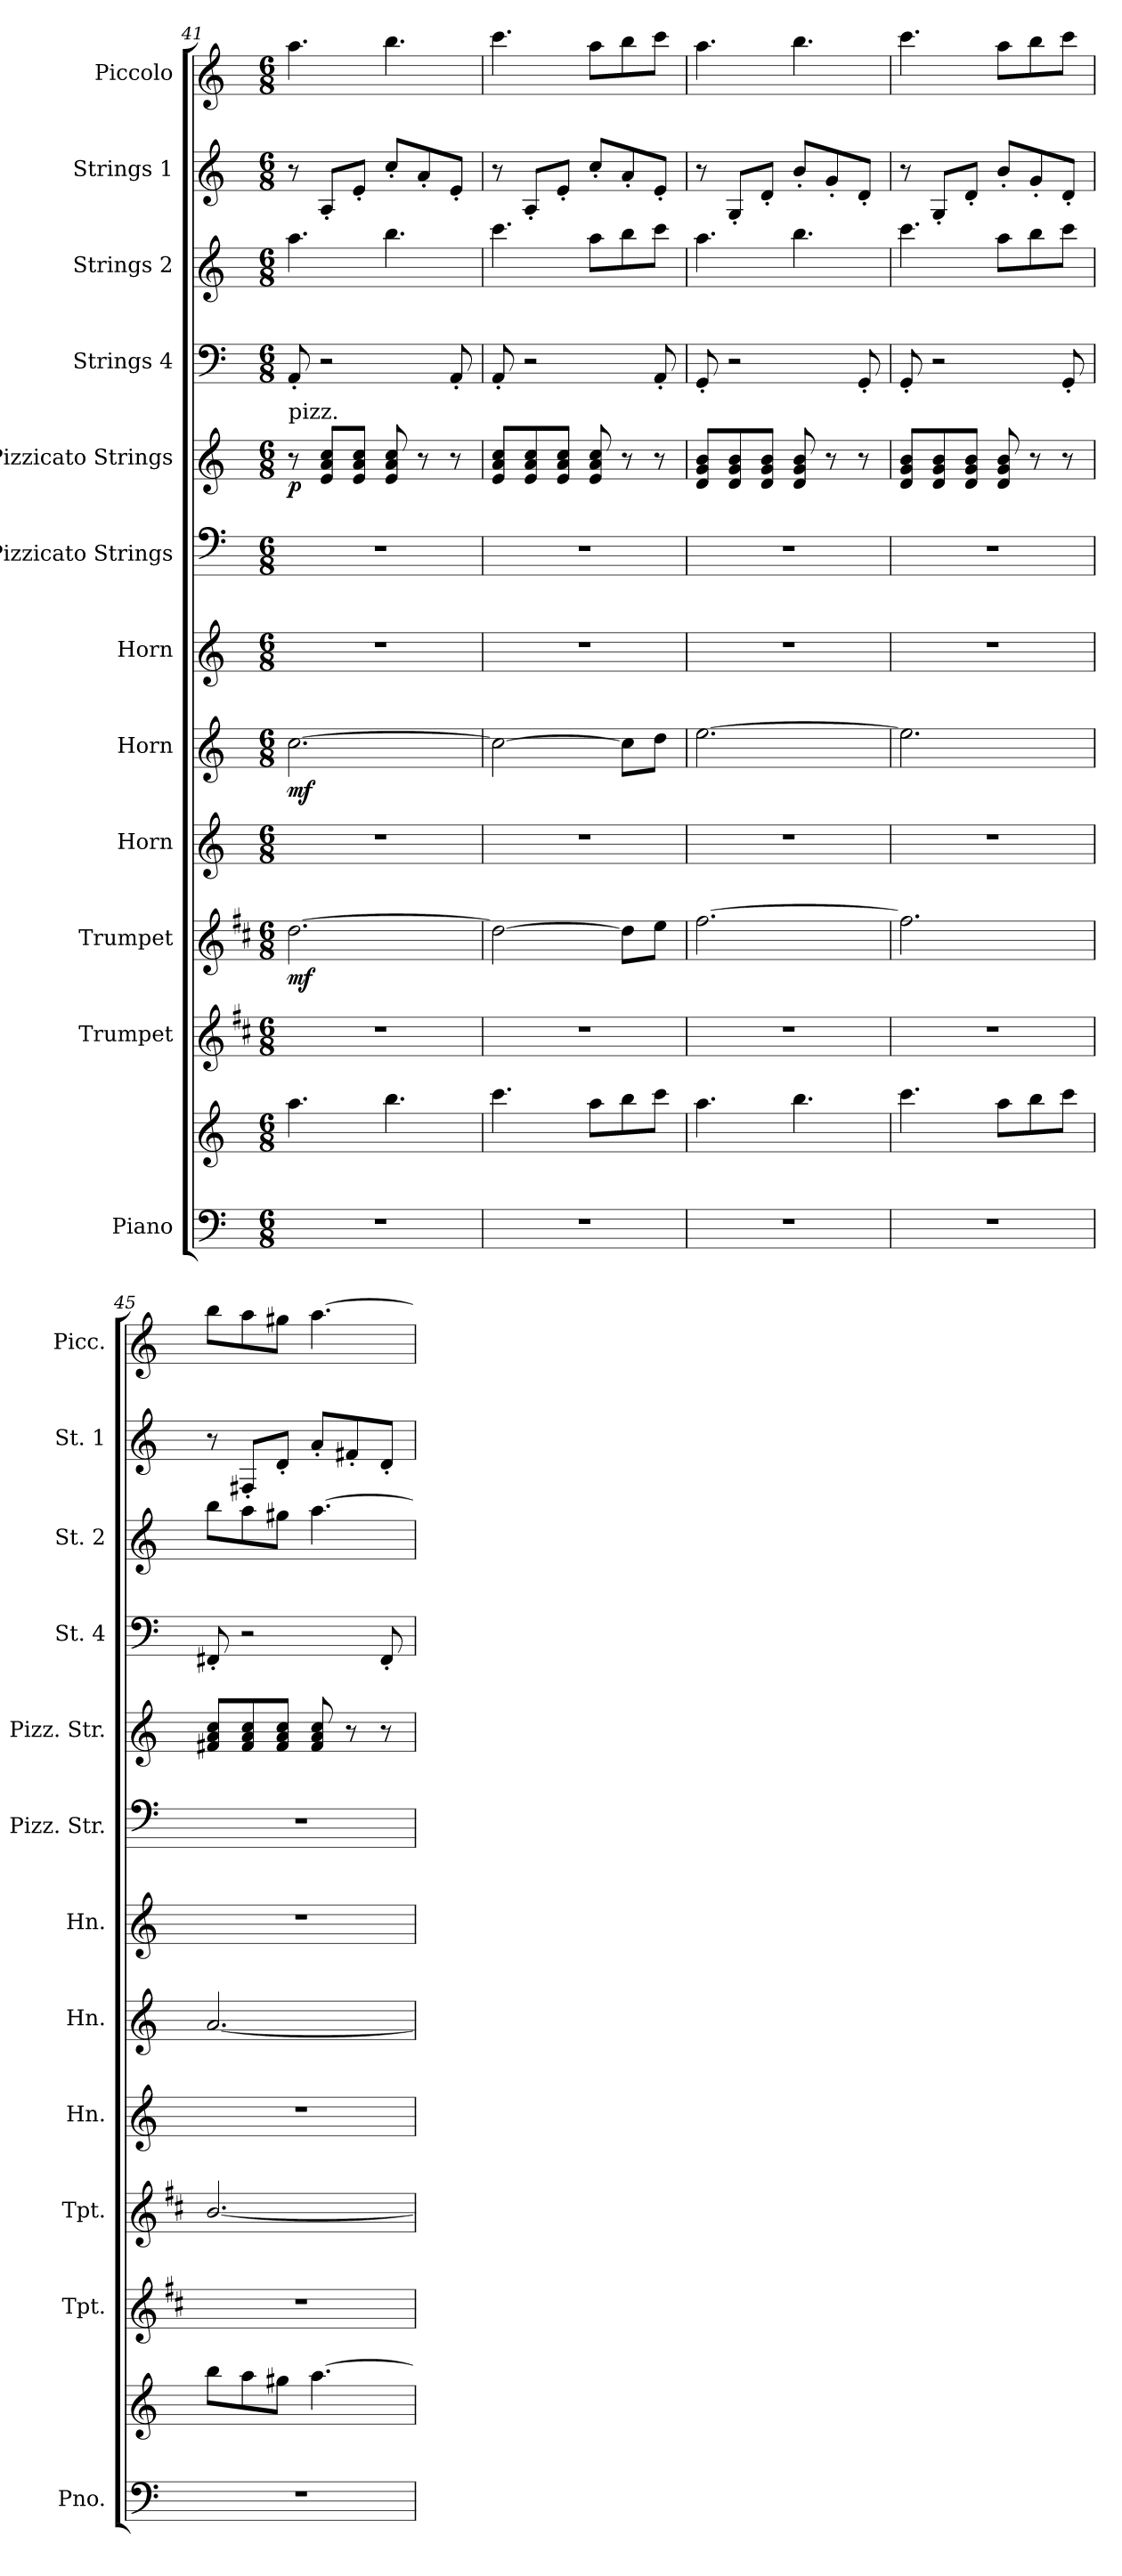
**kern	**kern	**kern	**kern	**dynam	**kern	**kern	**dynam	**kern	**kern	**kern	**dynam	**kern	**kern	**kern	**kern
*part12	*part12	*part11	*part10	*part10	*part9	*part8	*part8	*part7	*part6	*part5	*part5	*part4	*part3	*part2	*part1
*staff13	*staff12	*staff11	*staff10	*staff10	*staff9	*staff8	*staff8	*staff7	*staff6	*staff5	*staff5	*staff4	*staff3	*staff2	*staff1
*I"Piano	*	*I"Trumpet	*I"Trumpet	*	*I"Horn	*I"Horn	*	*I"Horn	*I"Pizzicato Strings	*I"Pizzicato Strings	*	*I"Strings 4	*I"Strings 2	*I"Strings 1	*I"Piccolo
*I'Pno.	*	*I'Tpt.	*I'Tpt.	*	*I'Hn.	*I'Hn.	*	*I'Hn.	*I'Pizz. Str.	*I'Pizz. Str.	*	*I'St. 4	*I'St. 2	*I'St. 1	*I'Picc.
!!LO:PB:g=z
*clefF4	*clefG2	*clefG2	*clefG2	*	*clefG2	*clefG2	*	*clefG2	*clefF5	*clefG2	*	*clefF4	*clefG2	*clefG2	*clefG2
*	*	*ITrd1c2	*ITrd1c2	*	*ITrd7c12	*ITrd7c12	*	*ITrd7c12	*	*	*	*	*	*	*ITrd-7c-12
*k[]	*k[]	*k[]	*k[]	*	*k[]	*k[]	*	*k[]	*k[]	*k[]	*	*k[]	*k[]	*k[]	*k[]
*M6/8	*M6/8	*M6/8	*M6/8	*	*M6/8	*M6/8	*	*M6/8	*M6/8	*M6/8	*	*M6/8	*M6/8	*M6/8	*M6/8
=41	=41	=41	=41	=41	=41	=41	=41	=41	=41	=41	=41	=41	=41	=41	=41
!	!	!	!	!	!	!	!	!	!	!LO:TX:a:t=pizz.	!	!	!	!	!
!LO:TX:a:color=#FFFFFF:t=.	!	!	!	!	!	!	!	!	!	!	!	!	!	!	!
!	!	!	!	!LO:DY:b	!	!	!LO:DY:b	!	!	!	!LO:DY:b	!	!	!	!
2.r	4.aa\	2.r	[2.cc\	mf	2.r	[2.c\	mf	2.r	2.r	8r	p	8AA'/	4.aa\	8r	4.aaa\
.	.	.	.	.	.	.	.	.	.	8e/ 8a/ 8cc/L	.	2r	.	8A'/L	.
.	.	.	.	.	.	.	.	.	.	8e/ 8a/ 8cc/J	.	.	.	8e'/J	.
.	4.bb\	.	.	.	.	.	.	.	.	8e/ 8a/ 8cc/	.	.	4.bb\	8cc'/L	4.bbb\
.	.	.	.	.	.	.	.	.	.	8r	.	.	.	8a'/	.
.	.	.	.	.	.	.	.	.	.	8r	.	8AA'/	.	8e'/J	.
=42	=42	=42	=42	=42	=42	=42	=42	=42	=42	=42	=42	=42	=42	=42	=42
2.r	4.ccc\	2.r	2cc\_	.	2.r	2c\_	.	2.r	2.r	8e/ 8a/ 8cc/L	.	8AA'/	4.ccc\	8r	4.cccc\
.	.	.	.	.	.	.	.	.	.	8e/ 8a/ 8cc/	.	2r	.	8A'/L	.
.	.	.	.	.	.	.	.	.	.	8e/ 8a/ 8cc/J	.	.	.	8e'/J	.
.	8aa\L	.	.	.	.	.	.	.	.	8e/ 8a/ 8cc/	.	.	8aa\L	8cc'/L	8aaa\L
.	8bb\	.	8cc\L]	.	.	8c\L]	.	.	.	8r	.	.	8bb\	8a'/	8bbb\
.	8ccc\J	.	8dd\J	.	.	8d\J	.	.	.	8r	.	8AA'/	8ccc\J	8e'/J	8cccc\J
=43	=43	=43	=43	=43	=43	=43	=43	=43	=43	=43	=43	=43	=43	=43	=43
!LO:TX:a:color=#FFFFFF:t=.	!	!	!	!	!	!	!	!	!	!	!	!	!	!	!
!LO:TX:a:color=#FFFFFF:t=.	!	!	!	!	!	!	!	!	!	!	!	!	!	!	!
2.r	4.aa\	2.r	[2.ee\	.	2.r	[2.e\	.	2.r	2.r	8d/ 8g/ 8b/L	.	8GG'/	4.aa\	8r	4.aaa\
.	.	.	.	.	.	.	.	.	.	8d/ 8g/ 8b/	.	2r	.	8G'/L	.
.	.	.	.	.	.	.	.	.	.	8d/ 8g/ 8b/J	.	.	.	8d'/J	.
.	4.bb\	.	.	.	.	.	.	.	.	8d/ 8g/ 8b/	.	.	4.bb\	8b'/L	4.bbb\
.	.	.	.	.	.	.	.	.	.	8r	.	.	.	8g'/	.
.	.	.	.	.	.	.	.	.	.	8r	.	8GG'/	.	8d'/J	.
=44	=44	=44	=44	=44	=44	=44	=44	=44	=44	=44	=44	=44	=44	=44	=44
2.r	4.ccc\	2.r	2.ee\]	.	2.r	2.e\]	.	2.r	2.r	8d/ 8g/ 8b/L	.	8GG'/	4.ccc\	8r	4.cccc\
.	.	.	.	.	.	.	.	.	.	8d/ 8g/ 8b/	.	2r	.	8G'/L	.
.	.	.	.	.	.	.	.	.	.	8d/ 8g/ 8b/J	.	.	.	8d'/J	.
.	8aa\L	.	.	.	.	.	.	.	.	8d/ 8g/ 8b/	.	.	8aa\L	8b'/L	8aaa\L
.	8bb\	.	.	.	.	.	.	.	.	8r	.	.	8bb\	8g'/	8bbb\
.	8ccc\J	.	.	.	.	.	.	.	.	8r	.	8GG'/	8ccc\J	8d'/J	8cccc\J
!!LO:PB:g=z
=45	=45	=45	=45	=45	=45	=45	=45	=45	=45	=45	=45	=45	=45	=45	=45
!LO:TX:a:color=#FFFFFF:t=.	!	!	!	!	!	!	!	!	!	!	!	!	!	!	!
2.r	8bb\L	2.r	[2.a/	.	2.r	[2.A/	.	2.r	2.r	8f#X/ 8a/ 8cc/L	.	8FF#X'/	8bb\L	8r	8bbb\L
.	8aa\	.	.	.	.	.	.	.	.	8f#/ 8a/ 8cc/	.	2r	8aa\	8F#X'/L	8aaa\
.	8gg#X\J	.	.	.	.	.	.	.	.	8f#/ 8a/ 8cc/J	.	.	8gg#X\J	8d'/J	8ggg#X\J
.	[4.aa\	.	.	.	.	.	.	.	.	8f#/ 8a/ 8cc/	.	.	[4.aa\	8a'/L	[4.aaa\
.	.	.	.	.	.	.	.	.	.	8r	.	.	.	8f#X'/	.
.	.	.	.	.	.	.	.	.	.	8r	.	8FF#'/	.	8d'/J	.
=	=	=	=	=	=	=	=	=	=	=	=	=	=	=	=
*-	*-	*-	*-	*-	*-	*-	*-	*-	*-	*-	*-	*-	*-	*-	*-
